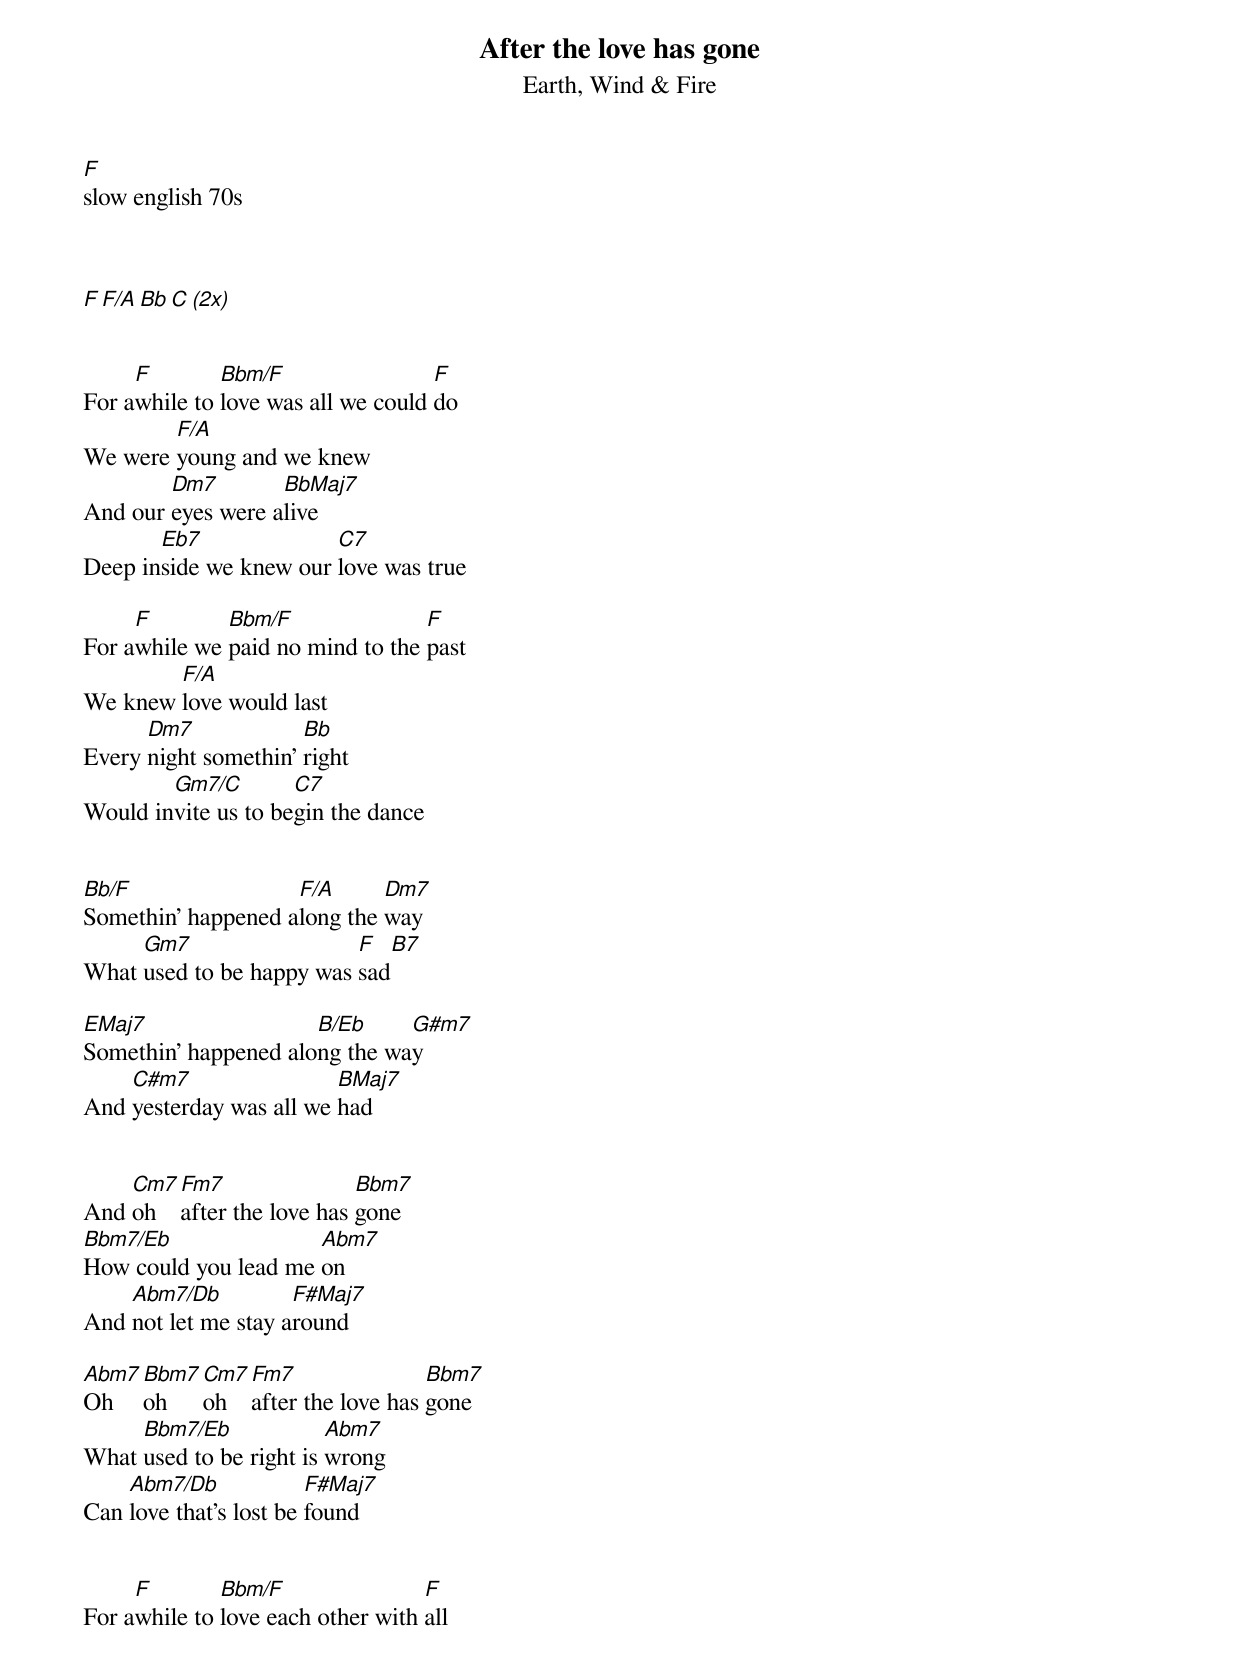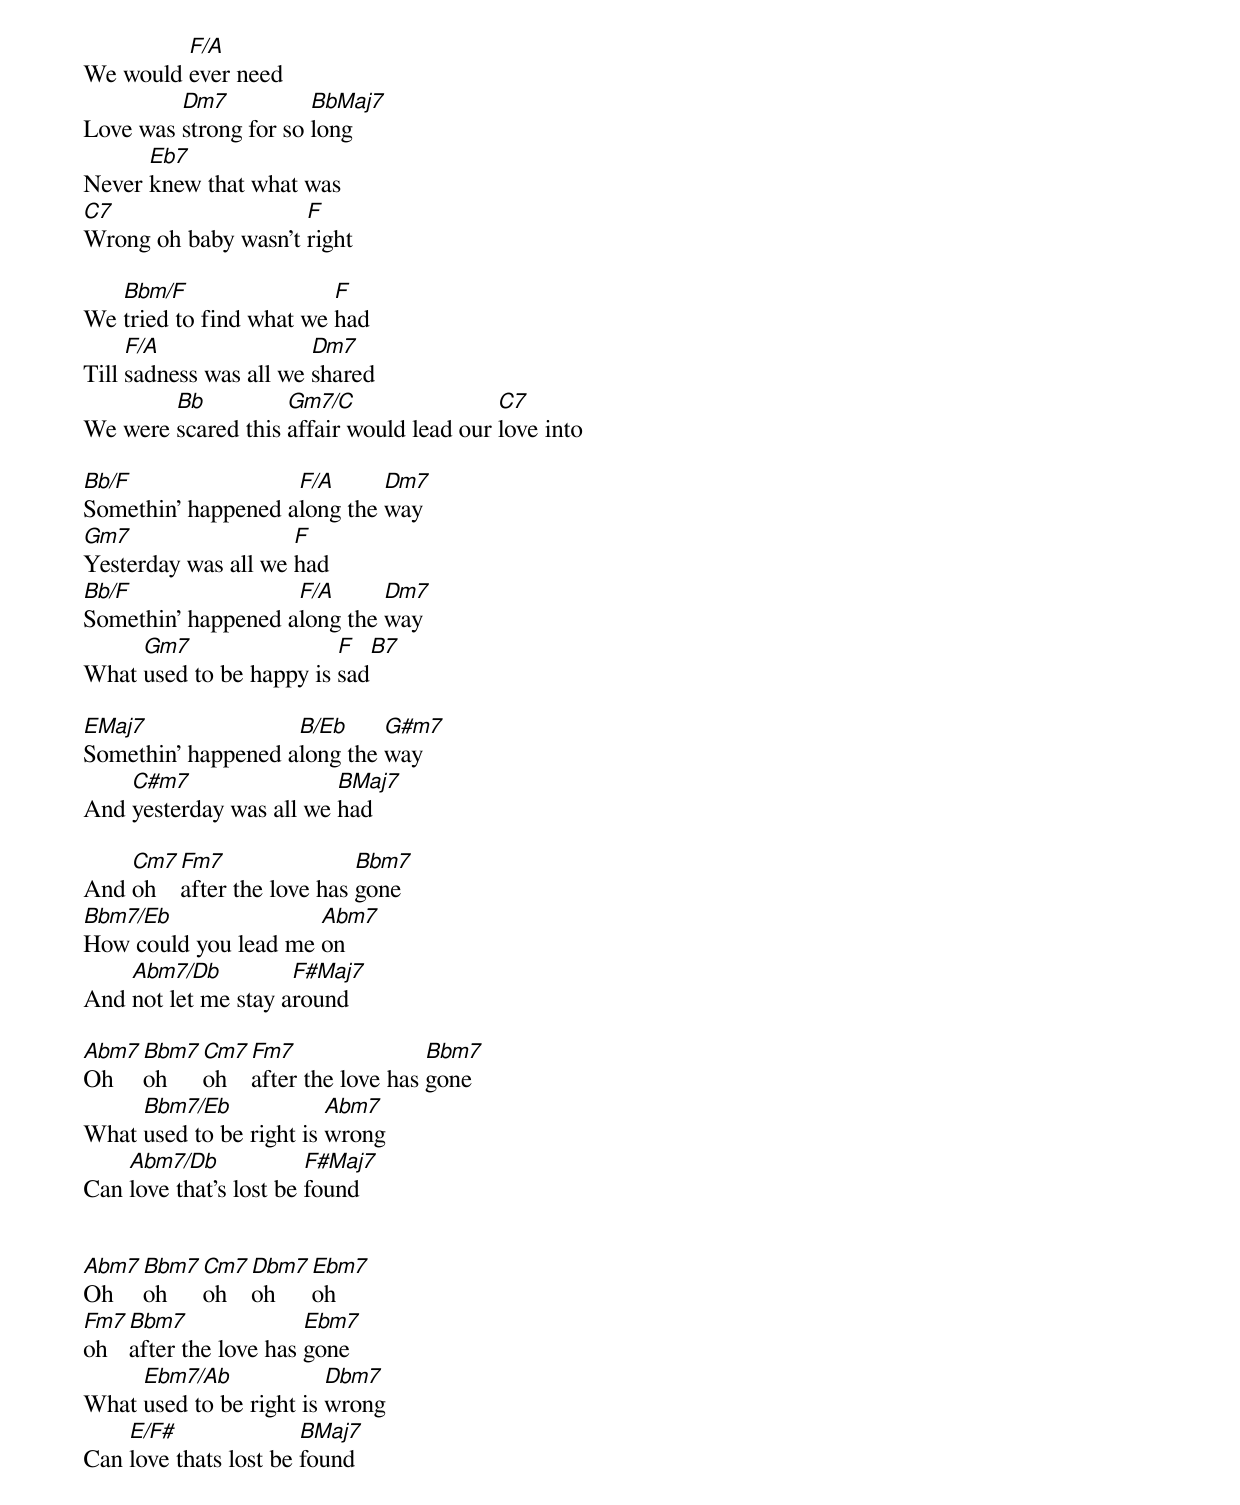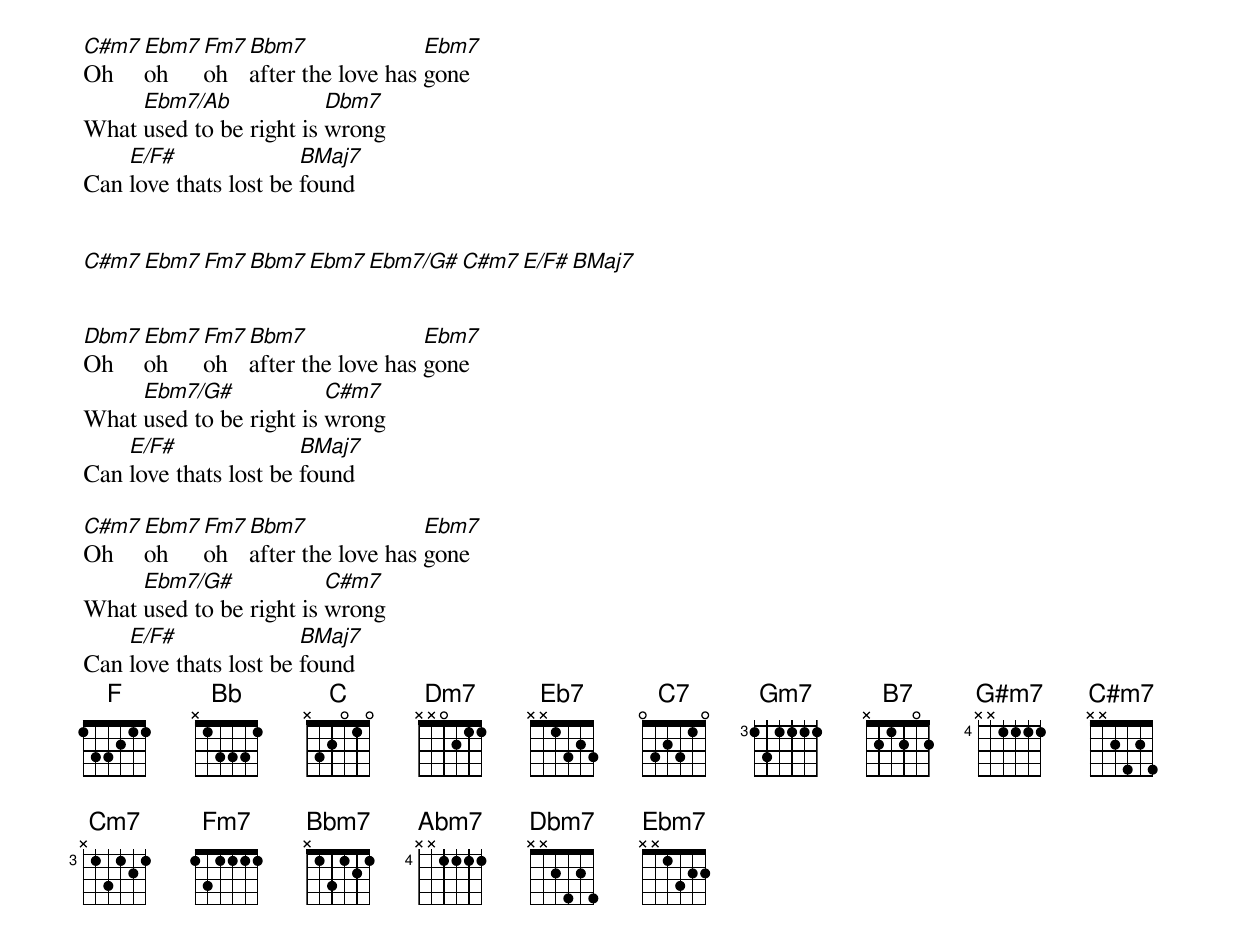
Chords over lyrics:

After the love has gone
Earth, Wind & Fire
F
slow english 70s



F   F/A    Bb   C  (2x)


     F        Bbm/F                 F
For awhile to love was all we could do
        F/A
We were young and we knew
        Dm7        BbMaj7
And our eyes were alive
       Eb7              C7
Deep inside we knew our love was true

     F        Bbm/F               F
For awhile we paid no mind to the past
        F/A
We knew love would last
      Dm7             Bb
Every night somethin' right
        Gm7/C        C7
Would invite us to begin the dance


Bb/F                F/A      Dm7
Somethin' happened along the way
     Gm7                  F    B7
What used to be happy was sad

EMaj7                 B/Eb     G#m7
Somethin' happened along the way
    C#m7                 BMaj7
And yesterday was all we had


    Cm7 Fm7                Bbm7
And oh  after the love has gone
Bbm7/Eb               Abm7
How could you lead me on
    Abm7/Db          F#Maj7
And not let me stay around

Abm7 Bbm7 Cm7 Fm7                Bbm7
Oh   oh   oh  after the love has gone
     Bbm7/Eb             Abm7
What used to be right is wrong
    Abm7/Db             F#Maj7
Can love that's lost be found


     F        Bbm/F                F
For awhile to love each other with all
         F/A
We would ever need
         Dm7           BbMaj7
Love was strong for so long
      Eb7
Never knew that what was
C7                   F
Wrong oh baby wasn't right

   Bbm/F                 F
We tried to find what we had
     F/A                Dm7
Till sadness was all we shared
        Bb          Gm7/C                 C7
We were scared this affair would lead our love into

Bb/F                F/A      Dm7
Somethin' happened along the way
Gm7                  F
Yesterday was all we had
Bb/F                F/A      Dm7
Somethin' happened along the way
     Gm7                 F   B7
What used to be happy is sad

EMaj7               B/Eb     G#m7
Somethin' happened along the way
    C#m7                 BMaj7
And yesterday was all we had

    Cm7 Fm7                Bbm7
And oh  after the love has gone
Bbm7/Eb               Abm7
How could you lead me on
    Abm7/Db          F#Maj7
And not let me stay around

Abm7 Bbm7 Cm7 Fm7                Bbm7
Oh   oh   oh  after the love has gone
     Bbm7/Eb             Abm7
What used to be right is wrong
    Abm7/Db             F#Maj7
Can love that's lost be found


Abm7  Bbm7  Cm7  Dbm7  Ebm7
Oh    oh    oh   oh    oh
Fm7 Bbm7               Ebm7
oh  after the love has gone
     Ebm7/Ab             Dbm7
What used to be right is wrong
    E/F#               BMaj7
Can love thats lost be found

C#m7 Ebm7 Fm7 Bbm7               Ebm7
Oh   oh   oh  after the love has gone
     Ebm7/Ab             Dbm7
What used to be right is wrong
    E/F#               BMaj7
Can love thats lost be found


C#m7   Ebm7   Fm7   Bbm7   Ebm7   Ebm7/G#   C#m7   E/F#   BMaj7


Dbm7 Ebm7 Fm7 Bbm7               Ebm7
Oh   oh   oh  after the love has gone
     Ebm7/G#             C#m7
What used to be right is wrong
    E/F#               BMaj7
Can love thats lost be found

C#m7 Ebm7 Fm7 Bbm7               Ebm7
Oh   oh   oh  after the love has gone
     Ebm7/G#             C#m7
What used to be right is wrong
    E/F#               BMaj7
Can love thats lost be found
